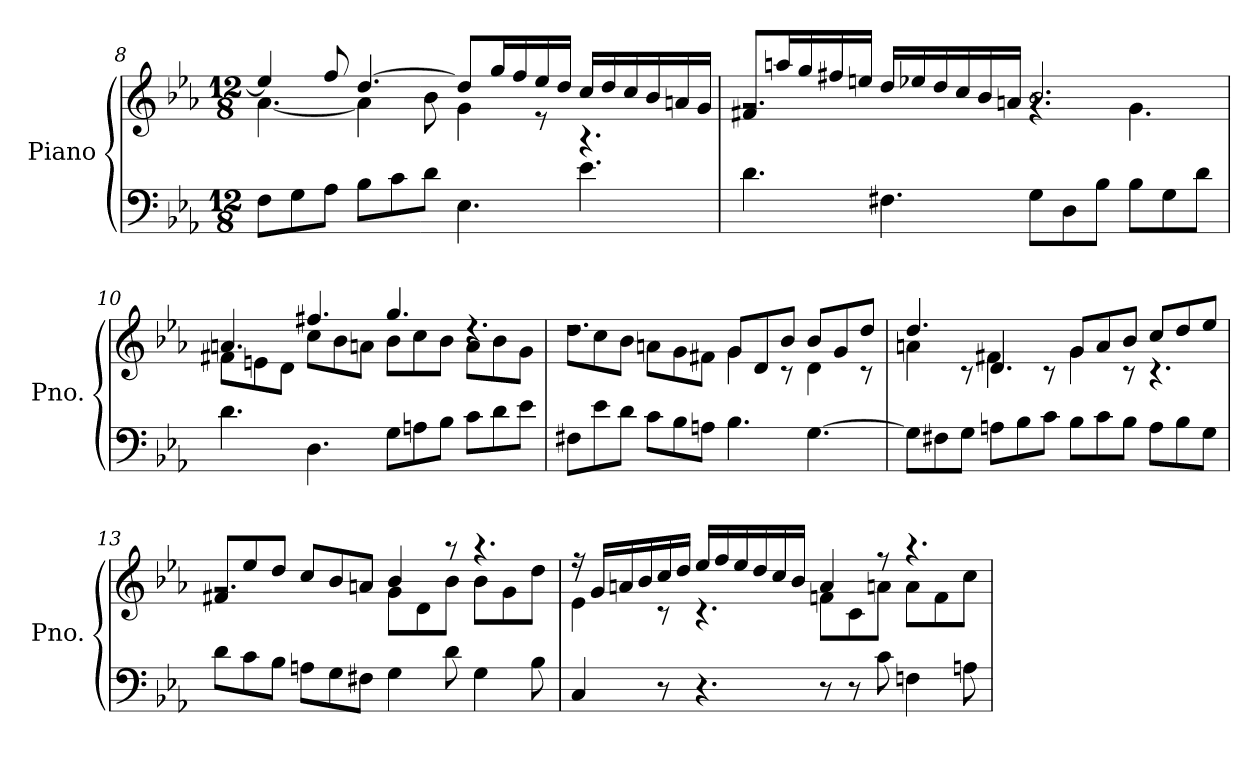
**kern	**kern
*part1	*part1
*staff2	*staff1
*I"Piano	*
*I'Pno.	*
*clefF4	*clefG2
*k[b-e-a-]	*k[b-e-a-]
*M12/8	*M12/8
=8	=8
*	*^
8F\L	4ee-/]	[4.a-\
8G\	.	.
8A-\J	8ff/	.
8B-\L	[4.dd/	4a-\]
8c\	.	.
8d\J	.	8b-\
4.E-\	8dd/L]	4g\
.	16gg/L	.
.	16ff/	.
.	16ee-/	8r
.	16dd/JJ	.
4.e-\	16cc/LL	4.r
.	16dd/	.
.	16cc/	.
.	16b-/	.
.	16an/	.
.	16g/JJ	.
!!LO:LB:g=z	!!
=9	=9	=9
4.d\	8f#X/L	2.rg
.	16aan/L	.
.	16gg/	.
.	16ff#X/	.
.	16een/JJ	.
4.F#X\	16dd/LL	.
.	16ee-X/	.
.	16dd/	.
.	16cc/	.
.	16b-/	.
.	16an/JJ	.
8G\L	2.b-/	4.rg
8D\	.	.
8B-\J	.	.
8B-\L	.	4.g\
8G\	.	.
8d\J	.	.
=10	=10	=10
4.d\	4.an/	8f#X\L
.	.	8en\
.	.	8d\J
4.D\	4.ff#X/	8cc\L
.	.	8b-\
.	.	8an\J
8G\L	4.gg/	8b-\L
8An\	.	8cc\
8B-\J	.	8b-\J
8c\L	4.rdd	8a\L
8d\	.	8b-\
8e-\J	.	8g\J
!!LO:PB:g=z	!!
=11	=11	=11
8F#X\L	2.rdd	8dd\L
8e-\	.	8cc\
8d\J	.	8b-\J
8c\L	.	8an\L
8B-\	.	8g\
8An\J	.	8f#X\J
4.B-\	8g/L	4g\
.	8d/	.
.	8b-/J	8rc
[4.G\	8b-/L	4d\
.	8g/	.
.	8dd/J	8rc
=12	=12	=12
8G\L]	4.dd/	4an\
8F#X\	.	.
8G\J	.	8rc
8An\L	4.d/	4f#X\
8B-\	.	.
8c\J	.	8rc
8B-\L	8g/L	4g\
8c\	8a/	.
8B-\J	8b-/J	8rc
8A\L	8cc/L	4.rc
8B-\	8dd/	.
8G\J	8ee-/J	.
=13	=13	=13
8d\L	8f#X/L	2.rg
8c\	8ee-/	.
8B-\J	8dd/J	.
8An\L	8cc/L	.
8G\	8b-/	.
8F#X\J	8an/J	.
4G\	4b-/	8g\L
.	.	8d\
8d\	8raa	8b-\J
4G\	4.raa	8b-\L
.	.	8g\
8B-\	.	8dd\J
!!LO:LB:g=z	!!
=14	=14	=14
4C/	16r	4e-\
.	16g/LL	.
.	16an/	.
.	16b-/	.
8r	16cc/	8r
.	16dd/JJ	.
4.r	16ee-/LL	4.r
.	16ff/	.
.	16ee-/	.
.	16dd/	.
.	16cc/	.
.	16b-/JJ	.
8r	4a/	8fn\L
8r	.	8c\
8c\	8r	8an\J
4Fn\	4.r	8a\L
.	.	8f\
8An\	.	8cc\J
*	*v	*v
=	=
*-	*-
